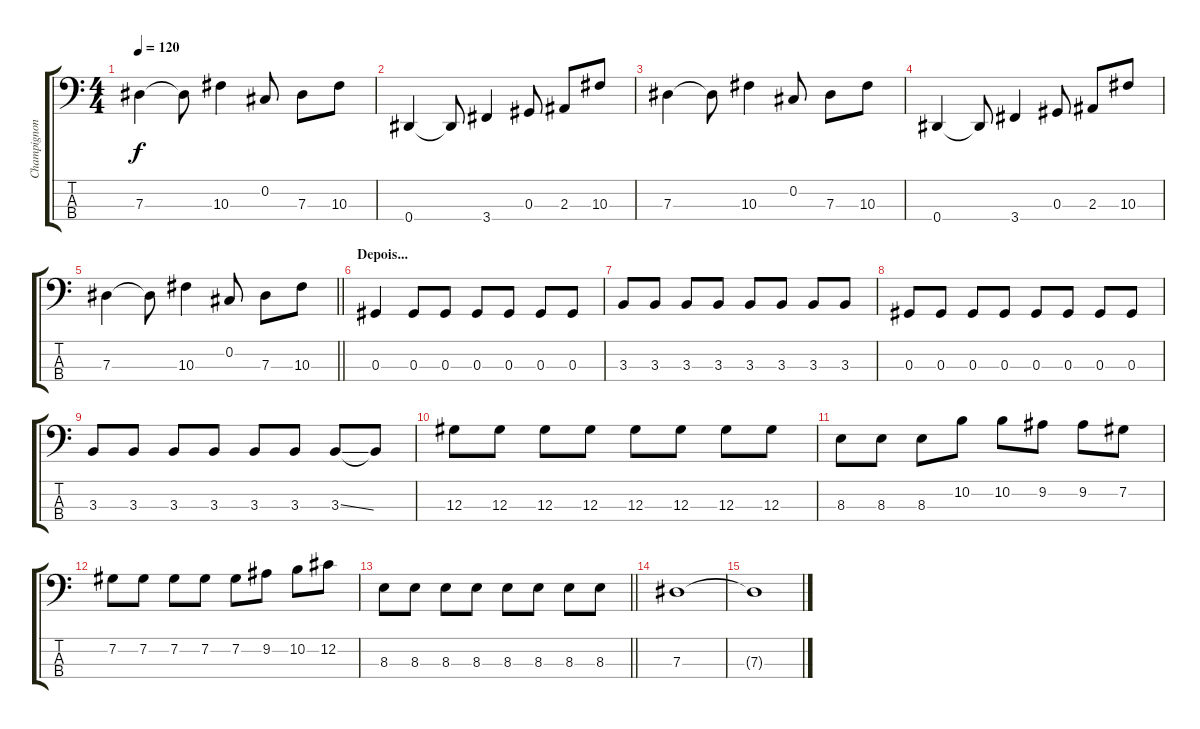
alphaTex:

\track ("Champignon" "Champignon") {instrument electricbassfinger}
\staff {score tabs}
\tuning (Gb2 Db2 Ab1 Eb1) {hide}
\ts (4 4)
\tempo 120
\clef f4
\ks c
7.3.4{dy f} 7.3{t}.8 10.3.4 0.2.8 7.3.8 10.3.8 |
0.4.4 0.4{t}.8 3.4.4 0.3.8 2.3.8 10.3.8 |
7.3.4 7.3{t}.8 10.3.4 0.2.8 7.3.8 10.3.8 |
0.4.4 0.4{t}.8 3.4.4 0.3.8 2.3.8 10.3.8 |
\barLineRight lightlight
7.3.4 7.3{t}.8 10.3.4 0.2.8 7.3.8 10.3.8 |
\section ("" "Depois...")
0.3.4 0.3.8 0.3.8 0.3.8 0.3.8 0.3.8 0.3.8 |
3.3.8 3.3.8 3.3.8 3.3.8 3.3.8 3.3.8 3.3.8 3.3.8 |
0.3.8 0.3.8 0.3.8 0.3.8 0.3.8 0.3.8 0.3.8 0.3.8 |
3.3.8 3.3.8 3.3.8 3.3.8 3.3.8 3.3.8 3.3{ss}.8 3.3{t}.8 |
12.3.8 12.3.8 12.3.8 12.3.8 12.3.8 12.3.8 12.3.8 12.3.8 |
8.3.8 8.3.8 8.3.8 10.2.8 10.2.8 9.2.8 9.2.8 7.2.8 |
7.2.8 7.2.8 7.2.8 7.2.8 7.2.8 9.2.8 10.2.8 12.2.8 |
\barLineRight lightlight
8.3.8 8.3.8 8.3.8 8.3.8 8.3.8 8.3.8 8.3.8 8.3.8 |
7.3.1 |
7.3{t}.1
